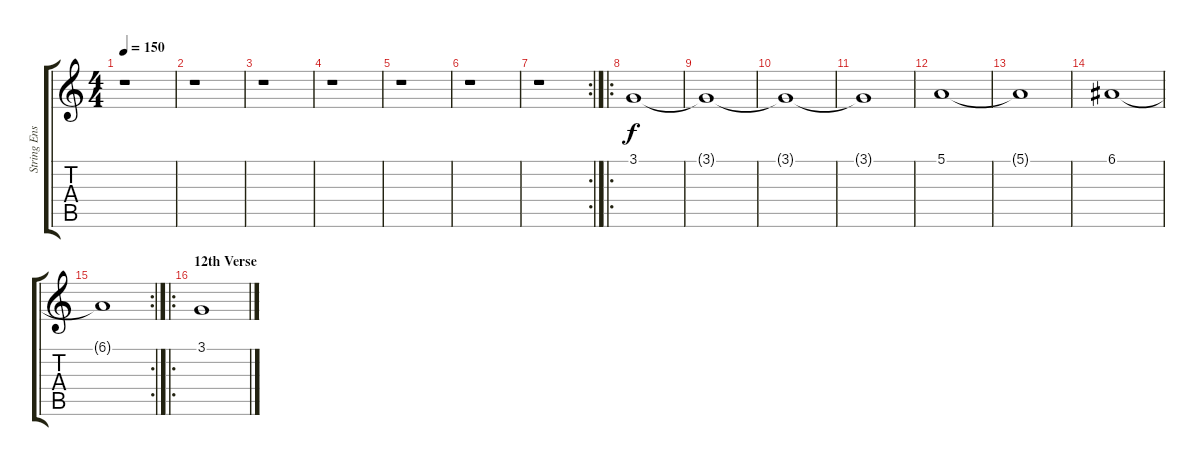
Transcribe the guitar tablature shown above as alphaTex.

\track ("String Ensemble IV" "String Ens") {instrument stringensemble2}
\staff {score tabs}
\tuning (E4 B3 G3 D3 A2 E2) {hide}
\ts (4 4)
\tempo 150
\clef g2
\ks c
r.1{dy f} |
r.1 |
r.1 |
r.1 |
r.1 |
r.1 |
\rc 2
r.1 |
\ro
3.1.1 |
3.1{t}.1 |
3.1{t}.1 |
3.1{t}.1 |
5.1.1 |
5.1{t}.1 |
6.1.1 |
\rc 2
6.1{t}.1 |
\ro
\section ("" "12th Verse")
3.1.1
